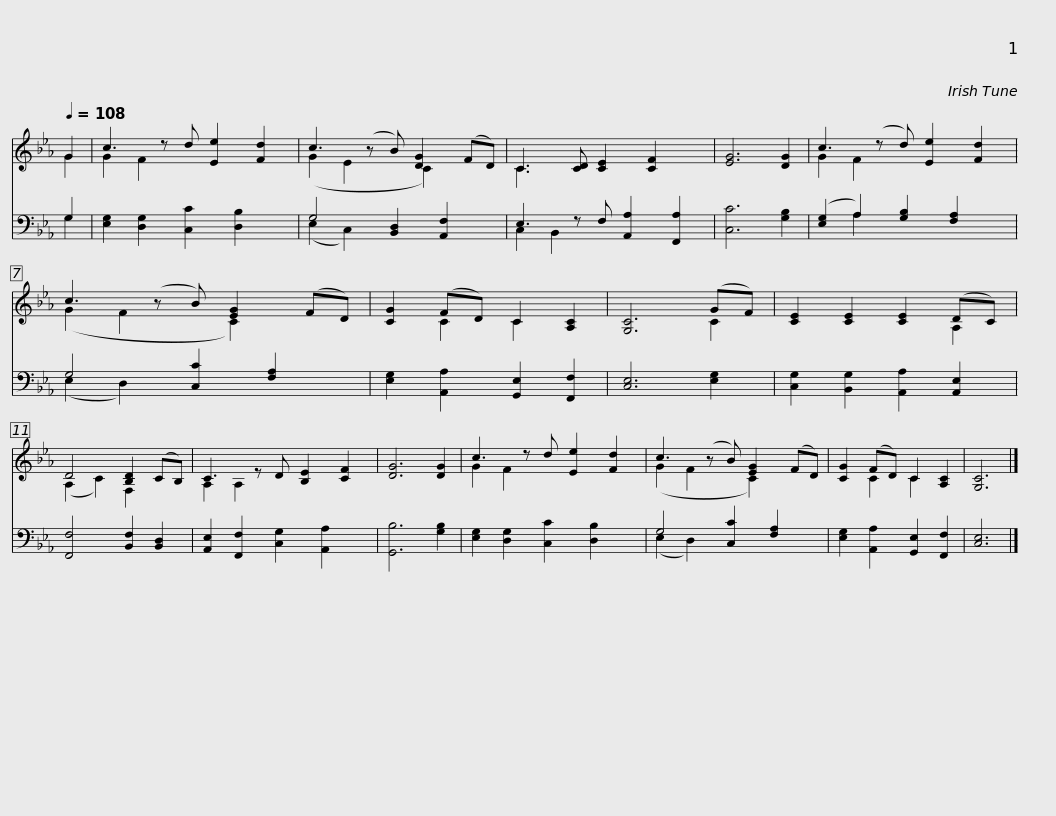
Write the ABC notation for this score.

X:1
%%score ( 1 2 ) ( 3 4 )
L:1/8
Q:1/4=108
M:none
I:linebreak $
K:Eb
V:1 treble
V:2 treble
V:3 bass
V:4 bass
V:1
 G2 | c3 z d [Ee]2 [Fd]2 | c3 (z B) [DG]2 (FD) | C3 [CD] [CE]2 [CF]2 x | [EG]6 [DG]2 | %5
 c3 (z d) [Ee]2 [Fd]2 |$ c3 (z B) [EG]2 (FD) | [CG]2 (FD) C2 [A,C]2 | [G,C]6 (GF) | [CE]2 [CE]2 [CE]2 (DC) | %10
 D4 [B,D]2 (CB,) | C3 z D [B,E]2 [CF]2 |$ [DG]6 [DG]2 | c3 z d [Ee]2 [Fd]2 | c3 (z B) [EG]2 (FD) | %15
 [CG]2 (FD) C2 [A,C]2 | [G,C]6 |] %17
V:2
 G2 | G2 F2 x5 | (G2 E2 x C2) x2 | C3 x6 | x8 | %5
 G2 F2 x5 |$ (G2 F2 x C2) x2 | x2 C2 C2 x2 | x6 C2 | x6 A,2 | %10
 (A,2 C2) F,2 x2 | A,2 A,2 x5 |$ x8 | G2 F2 x5 | (G2 F2 x C2) x2 | %15
 x2 C2 C2 x2 | x6 |] %17
V:3
 G,2 | [E,G,]2 [D,G,]2 [C,C]2 [D,B,]2 x | G,4 [B,,D,]2 [A,,F,]2 x | E,3 z F, [A,,A,]2 [F,,A,]2 | [C,C]6 [G,B,]2 | %5
 ([E,G,]2 A,2) [G,B,]2 [F,A,]2 x |$ G,4 [C,C]2 [F,A,]2 x | [E,G,]2 [A,,A,]2 [G,,E,]2 [F,,F,]2 | [C,E,]6 [E,G,]2 | [C,G,]2 [B,,G,]2 [A,,A,]2 [A,,E,]2 | %10
 [F,,F,]4 [B,,F,]2 [B,,D,]2 | [A,,E,]2 [F,,F,]2 [C,G,]2 [A,,A,]2 x |$ [G,,B,]6 [G,B,]2 | [E,G,]2 [D,G,]2 [C,C]2 [D,B,]2 x | G,4 [C,C]2 [F,A,]2 x | %15
 [E,G,]2 [A,,A,]2 [G,,E,]2 [F,,F,]2 | [C,E,]6 |] %17
V:4
 G,2 | x9 | (E,2 C,2) x5 | C,2 B,,2 x5 | x8 | %5
 x2 A,2 x5 |$ (E,2 D,2) x5 | x8 | x8 | x8 | %10
 x8 | x9 |$ x8 | x9 | (E,2 D,2) x5 | %15
 x8 | x6 |] %17
